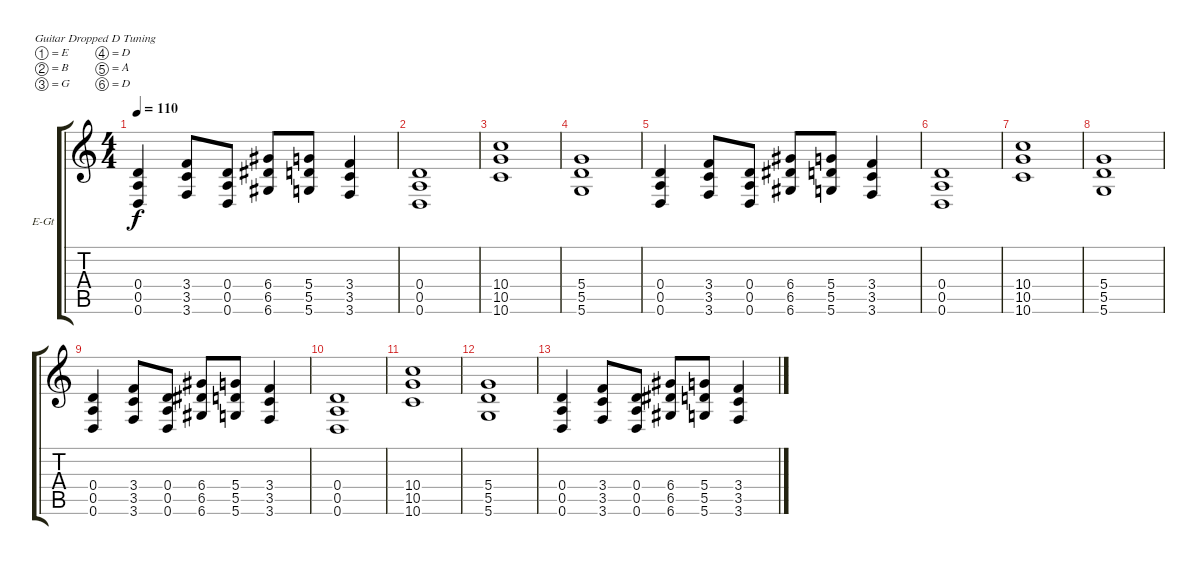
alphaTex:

\bracketExtendMode groupsimilarinstruments
\firstSystemTrackNameOrientation horizontal
\otherSystemsTrackNameOrientation horizontal
\track ("Electric Guitar 1" "E-Gt") {instrument distortionguitar}
\staff {score tabs}
\tuning (E4 B3 G3 D3 A2 D2)
\ts (4 4)
\tempo 110
\clef g2
\ks c
(0.6 0.5 0.4).4{dy f} (3.6 3.5 3.4).8 (0.6 0.4 0.5).8 (6.6 6.4 6.5).8 (5.6 5.5 5.4).8 (3.6 3.4 3.5).4 |
(0.6 0.5 0.4).1 |
(10.6 10.5 10.4).1 |
(5.6 5.5 5.4).1 |
(0.6 0.5 0.4).4 (3.6 3.5 3.4).8 (0.6 0.4 0.5).8 (6.6 6.4 6.5).8 (5.6 5.5 5.4).8 (3.6 3.4 3.5).4 |
(0.6 0.5 0.4).1 |
(10.6 10.5 10.4).1 |
(5.6 5.5 5.4).1 |
(0.6 0.5 0.4).4 (3.6 3.5 3.4).8 (0.6 0.4 0.5).8 (6.6 6.4 6.5).8 (5.6 5.5 5.4).8 (3.6 3.4 3.5).4 |
(0.6 0.5 0.4).1 |
(10.6 10.5 10.4).1 |
(5.6 5.5 5.4).1 |
(0.6 0.5 0.4).4 (3.6 3.5 3.4).8 (0.6 0.4 0.5).8 (6.6 6.4 6.5).8 (5.6 5.5 5.4).8 (3.6 3.4 3.5).4
